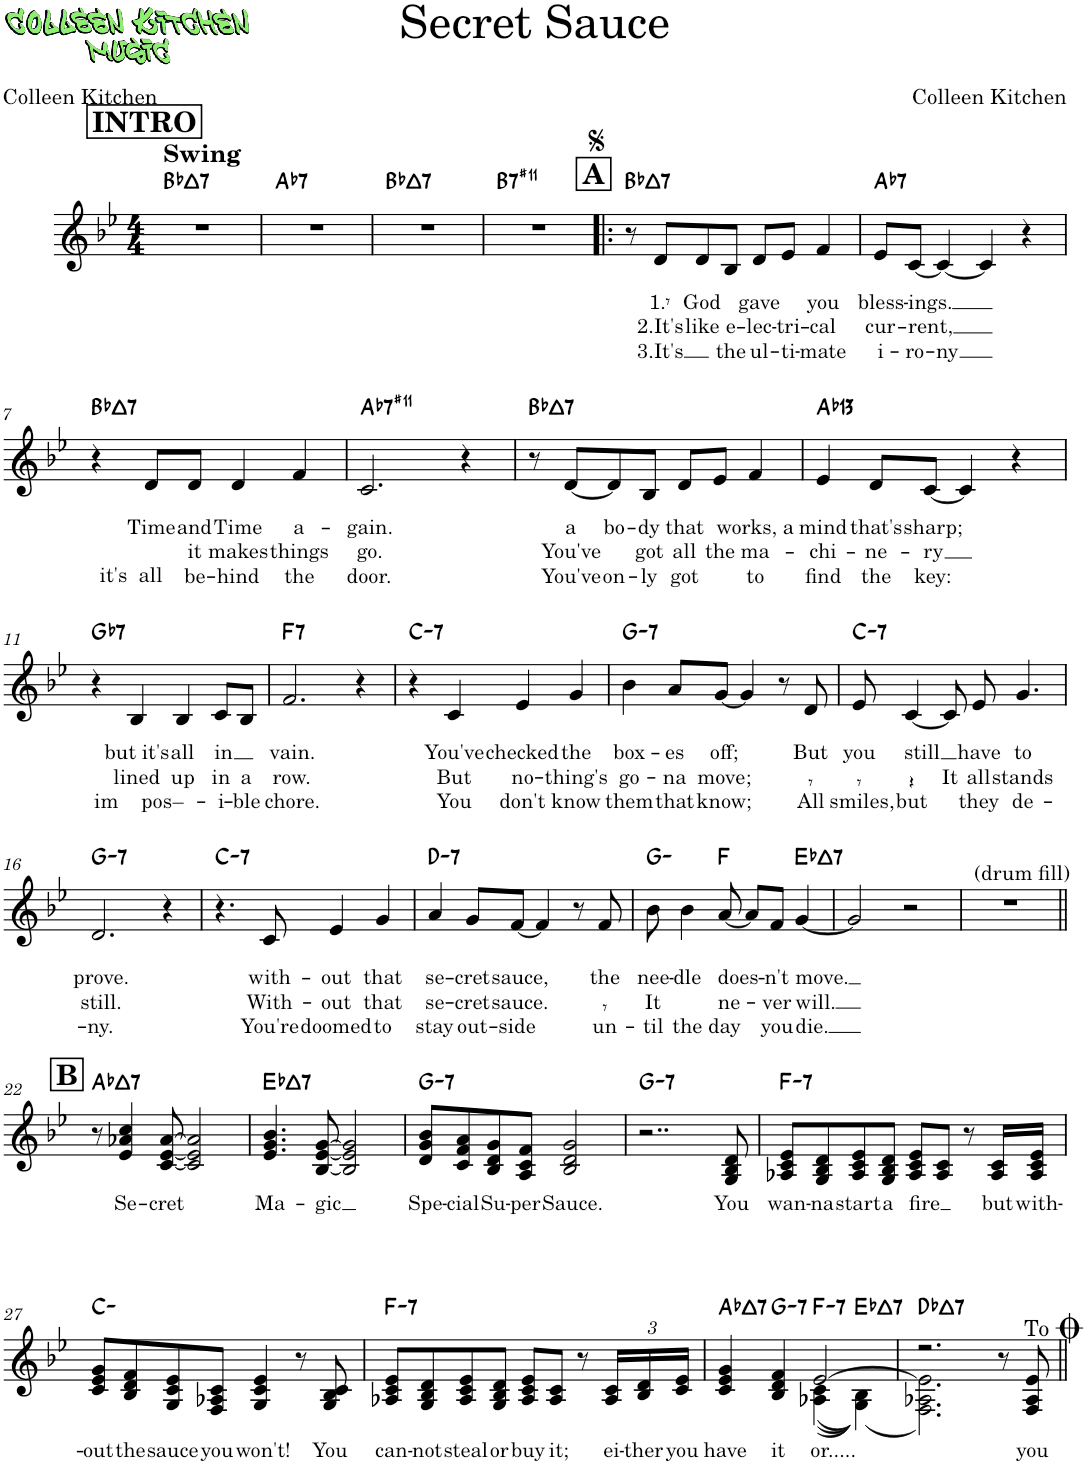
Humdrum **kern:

**kern	**text	**text	**text	**text	**harte
*part1	*part1	*part1	*part1	*part1	*part1
*staff1	*staff1	*staff1	*staff1	*staff1	*
*I"Piano	*	*	*	*	*
*I'Pno.	*	*	*	*	*
*clefG2	*	*	*	*	*
*k[b-e-]	*	*	*	*	*
*M4/4	*	*	*	*	*
!!LO:REH:place=s1:a:B:cj:fs=14:t=INTRO
=1	=1	=1	=1	=1	=1
!LO:TX:a:B:t=Swing	!	!	!	!	!LO:H:kt=7
1r	.	.	.	.	Bb:maj7
=2	=2	=2	=2	=2	=2
!	!	!	!	!	!LO:H:kt=7
1r	.	.	.	.	Ab:7
=3	=3	=3	=3	=3	=3
!	!	!	!	!	!LO:H:kt=7
1r	.	.	.	.	Bb:maj7
=4	=4	=4	=4	=4	=4
!	!	!	!	!	!LO:H:kt=7
1r	.	.	.	.	B:7(#11)
!!LO:REH:place=s1:a:B:cj:fs=14:t=A
=5!|:	=5!|:	=5!|:	=5!|:	=5!|:	=5!|:
!	!	!	!	!	!LO:H:kt=7
8r	.	.	.	.	Bb:maj7
!	!	!LO:LY:b	!LO:LY:b	!LO:LY:b	!
8d/L	.	1.	2.It's	3.It's	.
!	!	!LO:LY:b	!LO:LY:b	!	!
8d/	.	God	like	.	.
!	!	!	!LO:LY:b	!LO:LY:b	!
8B-/J	.	.	e-	the	.
!	!	!LO:LY:b	!LO:LY:b	!LO:LY:b	!
8d/L	.	gave	-lec-	ul-	.
!	!	!	!LO:LY:b	!LO:LY:b	!
8e-/J	.	.	-tri-	-ti-	.
!	!	!LO:LY:b	!LO:LY:b	!LO:LY:b	!
4f/	.	you	-cal	-mate	.
=6	=6	=6	=6	=6	=6
!	!	!LO:LY:b	!LO:LY:b	!LO:LY:b	!LO:H:kt=7
8e-/L	.	bless-	cur-	i-	Ab:7
!	!	!LO:LY:b	!LO:LY:b	!LO:LY:b	!
[8c/J	.	-ings.	-rent,	-ro-	.
!	!	!	!	!LO:LY:b	!
4c/_	.	.	.	-ny	.
4c/]	.	.	.	.	.
4r	.	.	.	.	.
!!LO:LB:g=z
=7	=7	=7	=7	=7	=7
!	!	!	!	!	!LO:H:kt=7
4r	.	.	.	.	Bb:maj7
!	!	!LO:LY:b	!	!LO:LY:b	!
8d/L	.	Time	.	it's all	.
!	!	!LO:LY:b	!LO:LY:b	!LO:LY:b	!
8d/J	.	and	it	be-	.
!	!	!LO:LY:b	!LO:LY:b	!LO:LY:b	!
4d/	.	Time	makes	-hind	.
!	!	!LO:LY:b	!LO:LY:b	!LO:LY:b	!
4f/	.	a-	things	the	.
=8	=8	=8	=8	=8	=8
!	!	!LO:LY:b	!LO:LY:b	!LO:LY:b	!LO:H:kt=7
2.c/	.	-gain.	go.	door.	Ab:7(#11)
4r	.	.	.	.	.
=9	=9	=9	=9	=9	=9
!	!	!	!	!	!LO:H:kt=7
8r	.	.	.	.	Bb:maj7
!	!	!LO:LY:b	!LO:LY:b	!LO:LY:b	!
[8d/L	.	a	You've	You've	.
!	!	!LO:LY:b	!	!LO:LY:b	!
8d/]	.	bo-	.	on-	.
!	!	!LO:LY:b	!LO:LY:b	!LO:LY:b	!
8B-/J	.	-dy	got	-ly	.
!	!	!LO:LY:b	!LO:LY:b	!LO:LY:b	!
8d/L	.	that	all	got	.
!	!	!	!LO:LY:b	!	!
8e-/J	.	.	the	.	.
!	!	!LO:LY:b	!LO:LY:b	!LO:LY:b	!
4f/	.	works, a	ma-	to	.
=10	=10	=10	=10	=10	=10
!	!	!LO:LY:b	!LO:LY:b	!LO:LY:b	!LO:H:kt=13
4e-/	.	mind	-chi-	find	Ab:9(11,13)
!	!	!LO:LY:b	!LO:LY:b	!LO:LY:b	!
8d/L	.	that's	-ne-	the	.
!	!	!LO:LY:b	!LO:LY:b	!LO:LY:b	!
[8c/J	.	sharp;	-ry	key:	.
4c/]	.	.	.	.	.
4r	.	.	.	.	.
!!LO:LB:g=z
=11	=11	=11	=11	=11	=11
!	!	!	!	!	!LO:H:kt=7
4r	.	.	.	.	Gb:7
!	!	!LO:LY:b	!LO:LY:b	!LO:LY:b	!
4B-/	.	but it's	lined	im pos–-	.
!	!	!LO:LY:b	!LO:LY:b	!	!
4B-/	.	all	up	.	.
!	!	!LO:LY:b	!LO:LY:b	!LO:LY:b	!
8c/L	.	in	in	i-	.
!	!	!	!LO:LY:b	!LO:LY:b	!
8B-/J	.	.	a	-ble	.
=12	=12	=12	=12	=12	=12
!	!	!LO:LY:b	!LO:LY:b	!LO:LY:b	!LO:H:kt=7
2.f/	.	vain.	row.	chore.	F:7
4r	.	.	.	.	.
=13	=13	=13	=13	=13	=13
!	!	!	!	!	!LO:H:kt=7
4r	.	.	.	.	C:min7
!	!	!LO:LY:b	!LO:LY:b	!LO:LY:b	!
4c/	.	You've	But	You	.
!	!	!LO:LY:b	!LO:LY:b	!LO:LY:b	!
4e-/	.	checked	no-	don't	.
!	!	!LO:LY:b	!LO:LY:b	!LO:LY:b	!
4g/	.	the	-thing's	know	.
=14	=14	=14	=14	=14	=14
!	!	!LO:LY:b	!LO:LY:b	!LO:LY:b	!LO:H:kt=7
4b-\	.	box-	go-	them	G:min7
!	!	!LO:LY:b	!LO:LY:b	!LO:LY:b	!
8a/L	.	-es	-na	that	.
!	!	!LO:LY:b	!LO:LY:b	!LO:LY:b	!
[8g/J	.	off;	move;	know;	.
4g/]	.	.	.	.	.
8r	.	.	.	.	.
!	!	!LO:LY:b	!LO:LY:b	!LO:LY:b	!
8d/	.	But	.	All	.
=15	=15	=15	=15	=15	=15
!	!	!LO:LY:b	!LO:LY:b	!LO:LY:b	!LO:H:kt=7
8e-/	.	you	.	smiles,	C:min7
!	!	!LO:LY:b	!LO:LY:b	!LO:LY:b	!
[4c/	.	still	.	but	.
!	!	!	!LO:LY:b	!	!
8c/]	.	.	It	.	.
!	!	!LO:LY:b	!LO:LY:b	!LO:LY:b	!
8e-/	.	have	all	they	.
!	!	!LO:LY:b	!LO:LY:b	!LO:LY:b	!
4.g/	.	to	stands	de-	.
!!LO:LB:g=z
=16	=16	=16	=16	=16	=16
!	!	!LO:LY:b	!LO:LY:b	!LO:LY:b	!LO:H:kt=7
2.d/	.	prove.	still.	-ny.	G:min7
4r	.	.	.	.	.
=17	=17	=17	=17	=17	=17
!	!	!	!	!	!LO:H:kt=7
4.r	.	.	.	.	C:min7
!	!	!LO:LY:b	!LO:LY:b	!LO:LY:b	!
8c/	.	with-	With-	You're	.
!	!	!LO:LY:b	!LO:LY:b	!LO:LY:b	!
4e-/	.	-out	-out	doomed	.
!	!	!LO:LY:b	!LO:LY:b	!LO:LY:b	!
4g/	.	that	that	to	.
=18	=18	=18	=18	=18	=18
!	!	!LO:LY:b	!LO:LY:b	!LO:LY:b	!LO:H:kt=7
4a/	.	se-	se-	stay	D:min7
!	!	!LO:LY:b	!LO:LY:b	!LO:LY:b	!
8g/L	.	-cret	-cret	out-	.
!	!	!LO:LY:b	!LO:LY:b	!LO:LY:b	!
[8f/J	.	sauce,	sauce.	-side	.
4f/]	.	.	.	.	.
8r	.	.	.	.	.
!	!	!LO:LY:b	!LO:LY:b	!LO:LY:b	!
8f/	.	the	.	un-	.
=19	=19	=19	=19	=19	=19
!	!	!LO:LY:b	!LO:LY:b	!LO:LY:b	!
8b-\	.	nee-	It	-til	G:min
!	!	!LO:LY:b	!	!LO:LY:b	!
4b-\	.	-dle	.	the	.
!	!	!LO:LY:b	!LO:LY:b	!LO:LY:b	!
[8a/	.	does-	ne-	day	F:maj
8a/L]	.	.	.	.	.
!	!	!LO:LY:b	!LO:LY:b	!LO:LY:b	!
8f/J	.	-n't	-ver	you	.
!	!	!LO:LY:b	!LO:LY:b	!LO:LY:b	!LO:H:kt=7
[4g/	.	move.	-will.	die.	Eb:maj7
=20	=20	=20	=20	=20	=20
2g/]	.	.	.	.	.
2r	.	.	.	.	.
=21	=21	=21	=21	=21	=21
!LO:TX:a:t=(drum fill)	!	!	!	!	!
1r	.	.	.	.	.
!!LO:LB:g=z
!!LO:REH:place=s1:a:B:cj:fs=14:t=B
=22||	=22||	=22||	=22||	=22||	=22||
!	!	!	!	!	!LO:H:kt=7
8r	.	.	.	.	Ab:maj7
!	!LO:LY:b	!	!	!	!
4e-/ 4a-X/ 4cc/	Se-	.	.	.	.
!	!LO:LY:b	!	!	!	!
[8c/ [8e-/ [8a-/	-cret	.	.	.	.
2c/] 2e-/] 2a-/]	.	.	.	.	.
=23	=23	=23	=23	=23	=23
!	!LO:LY:b	!	!	!	!LO:H:kt=7
4.e-/ 4.g/ 4.b-/	Ma-	.	.	.	Eb:maj7
!	!LO:LY:b	!	!	!	!
[8B-/ [8e-/ [8g/	-gic	.	.	.	.
2B-/] 2e-/] 2g/]	.	.	.	.	.
=24	=24	=24	=24	=24	=24
!	!LO:LY:b	!	!	!	!LO:H:kt=7
8d/ 8g/ 8b-/L	Spe-	.	.	.	G:min7
!	!LO:LY:b	!	!	!	!
8c/ 8f/ 8a/	-cial	.	.	.	.
!	!LO:LY:b	!	!	!	!
8B-/ 8d/ 8g/	Su-	.	.	.	.
!	!LO:LY:b	!	!	!	!
8A/ 8c/ 8f/J	-per	.	.	.	.
!	!LO:LY:b	!	!	!	!
2B-/ 2d/ 2g/	Sauce.	.	.	.	.
=25	=25	=25	=25	=25	=25
!	!	!	!	!	!LO:H:kt=7
2..r	.	.	.	.	G:min7
!	!LO:LY:b	!	!	!	!
8G/ 8B-/ 8d/	You	.	.	.	.
=26	=26	=26	=26	=26	=26
!	!LO:LY:b	!	!	!	!LO:H:kt=7
8A-X/ 8c/ 8e-/L	wan-	.	.	.	F:min7
!	!LO:LY:b	!	!	!	!
8G/ 8B-/ 8d/	-na	.	.	.	.
!	!LO:LY:b	!	!	!	!
8A-/ 8c/ 8e-/	start	.	.	.	.
!	!LO:LY:b	!	!	!	!
8G/ 8B-/ 8d/J	a	.	.	.	.
!	!LO:LY:b	!	!	!	!
8A-/ 8c/ 8e-/L	fire	.	.	.	.
8A-/ 8c/J	.	.	.	.	.
8r	.	.	.	.	.
!	!LO:LY:b	!	!	!	!
16A-/ 16c/LL	but	.	.	.	.
!	!LO:LY:b	!	!	!	!
16A-/ 16c/ 16e-/JJ	with-	.	.	.	.
!!LO:LB:g=z
=27	=27	=27	=27	=27	=27
!	!LO:LY:b	!	!	!	!
8c/ 8e-/ 8g/L	-out	.	.	.	C:min
!	!LO:LY:b	!	!	!	!
8B-/ 8d/ 8f/	the	.	.	.	.
!	!LO:LY:b	!	!	!	!
8G/ 8c/ 8e-/	sauce	.	.	.	.
!	!LO:LY:b	!	!	!	!
8F/ 8A-X/ 8c/J	you	.	.	.	.
!	!LO:LY:b	!	!	!	!
4G/ 4c/ 4e-/	won't!	.	.	.	.
8r	.	.	.	.	.
!	!LO:LY:b	!	!	!	!
8G/ 8B-/ 8c/	You	.	.	.	.
=28	=28	=28	=28	=28	=28
!	!LO:LY:b	!	!	!	!LO:H:kt=7
8A-X/ 8c/ 8e-/L	can-	.	.	.	F:min7
!	!LO:LY:b	!	!	!	!
8G/ 8B-/ 8d/	-not	.	.	.	.
!	!LO:LY:b	!	!	!	!
8A-/ 8c/ 8e-/	steal	.	.	.	.
!	!LO:LY:b	!	!	!	!
8G/ 8B-/ 8d/J	or	.	.	.	.
!	!LO:LY:b	!	!	!	!
8A-/ 8c/ 8e-/L	buy	.	.	.	.
!	!LO:LY:b	!	!	!	!
8A-/ 8c/J	it;	.	.	.	.
8r	.	.	.	.	.
*Xbrackettup	*	*	*	*	*
!	!LO:LY:b	!	!	!	!
24A-/ 24c/LL	ei-	.	.	.	.
!	!LO:LY:b	!	!	!	!
24B-/ 24d/	-ther	.	.	.	.
!	!LO:LY:b	!	!	!	!
24c/ 24e-/JJ	you	.	.	.	.
=29	=29	=29	=29	=29	=29
!	!LO:LY:b	!	!	!	!LO:H:kt=7
*^	*	*	*	*	*
4c/ 4e-/ 4g/	2ryy	have	.	.	.	Ab:maj7
!	!	!LO:LY:b	!	!	!	!LO:H:kt=7
4B-/ 4d/ 4f/	.	it	.	.	.	G:min7
!	!	!LO:LY:b	!	!	!	!LO:H:kt=7
[2e-/	(((4A-X\ 4c\	or.....	.	.	.	F:min7
!	!	!	!	!	!	!LO:H:kt=7
.	(4G\ 4B-\)))	.	.	.	.	Eb:maj7
=30	=30	=30	=30	=30	=30	=30
2.r	2.F\ 2.A-X\ 2.e-\])	.	.	.	.	Db:maj7
8r	4ryy	.	.	.	.	.
!	!	!LO:LY:b	!	!	!	!
8F/ 8A-/ 8e-/	.	you	.	.	.	.
*v	*v	*	*	*	*	*
!LO:TX:b:t=To <font size="20"/>	!	!	!	!	!LO:H:kt=7
=||	=||	=||	=||	=||	=||
*-	*-	*-	*-	*-	*-
